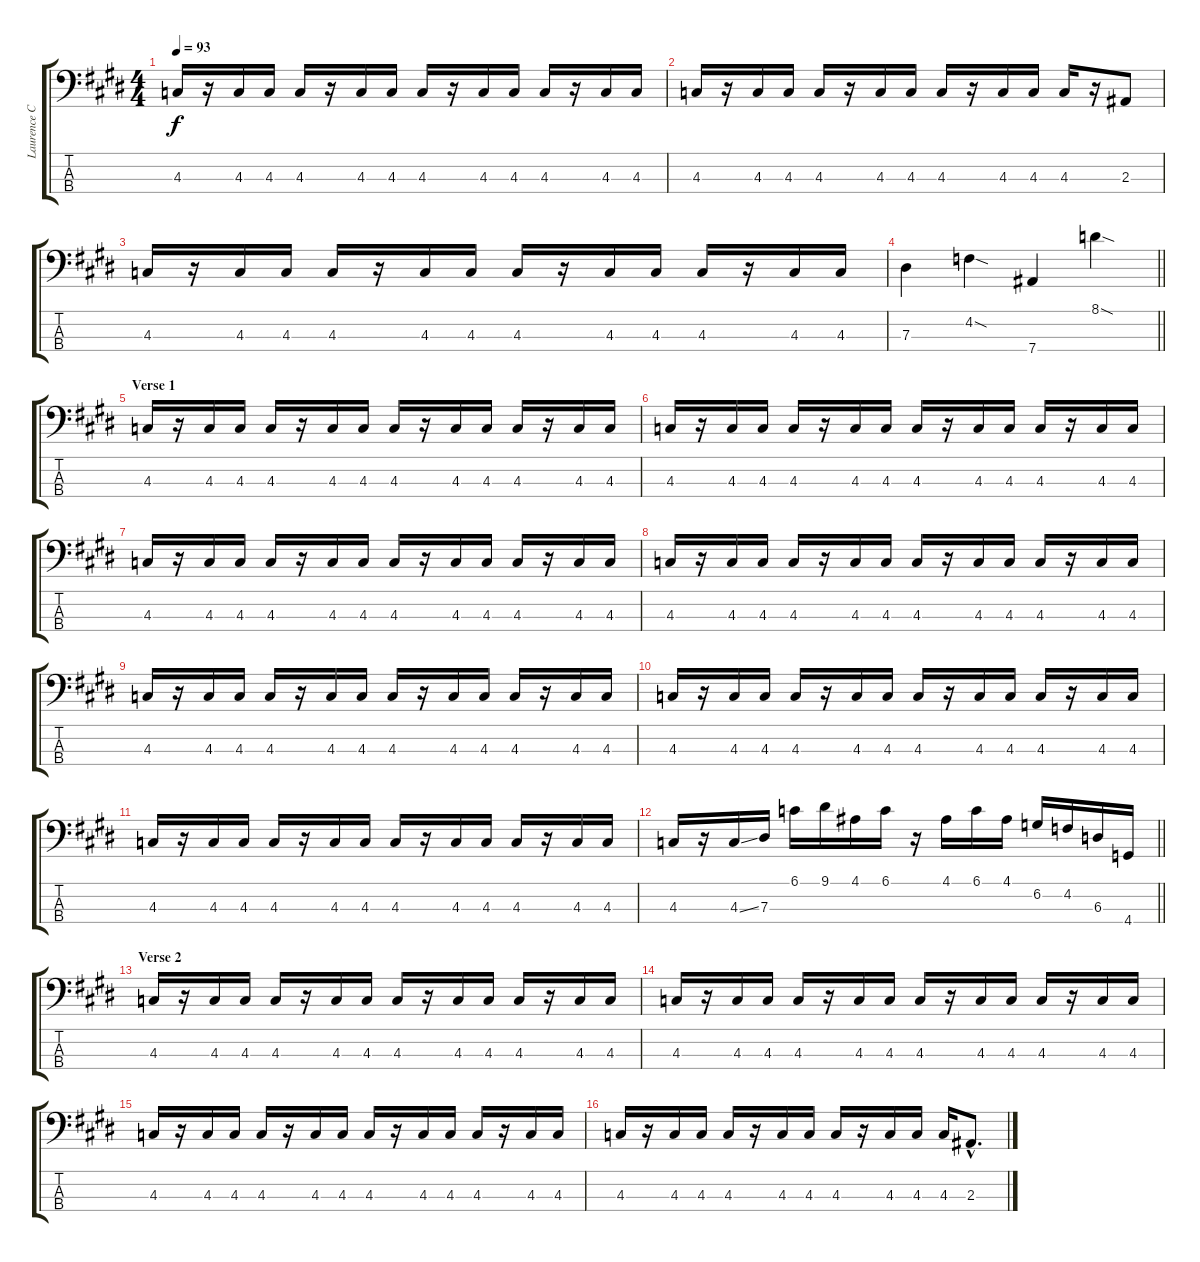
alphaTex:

\track ("Laurence Cottle" "Laurence C") {instrument electricbassfinger}
\staff {score tabs}
\tuning (Gb2 Db2 Ab1 Eb1) {hide}
\ts (4 4)
\tempo 93
\clef f4
\ks c#minor
4.3.16{dy f} r.16 4.3.16 4.3.16 4.3.16 r.16 4.3.16 4.3.16 4.3.16 r.16 4.3.16 4.3.16 4.3.16 r.16 4.3.16 4.3.16 |
4.3.16 r.16 4.3.16 4.3.16 4.3.16 r.16 4.3.16 4.3.16 4.3.16 r.16 4.3.16 4.3.16 4.3.16 r.16 2.3.8 |
4.3.16 r.16 4.3.16 4.3.16 4.3.16 r.16 4.3.16 4.3.16 4.3.16 r.16 4.3.16 4.3.16 4.3.16 r.16 4.3.16 4.3.16 |
\barLineRight lightlight
7.3.4 4.2{sod}.4 7.4.4 8.1{sod}.4 |
\section ("" "Verse 1")
4.3.16 r.16 4.3.16 4.3.16 4.3.16 r.16 4.3.16 4.3.16 4.3.16 r.16 4.3.16 4.3.16 4.3.16 r.16 4.3.16 4.3.16 |
4.3.16 r.16 4.3.16 4.3.16 4.3.16 r.16 4.3.16 4.3.16 4.3.16 r.16 4.3.16 4.3.16 4.3.16 r.16 4.3.16 4.3.16 |
4.3.16 r.16 4.3.16 4.3.16 4.3.16 r.16 4.3.16 4.3.16 4.3.16 r.16 4.3.16 4.3.16 4.3.16 r.16 4.3.16 4.3.16 |
4.3.16 r.16 4.3.16 4.3.16 4.3.16 r.16 4.3.16 4.3.16 4.3.16 r.16 4.3.16 4.3.16 4.3.16 r.16 4.3.16 4.3.16 |
4.3.16 r.16 4.3.16 4.3.16 4.3.16 r.16 4.3.16 4.3.16 4.3.16 r.16 4.3.16 4.3.16 4.3.16 r.16 4.3.16 4.3.16 |
4.3.16 r.16 4.3.16 4.3.16 4.3.16 r.16 4.3.16 4.3.16 4.3.16 r.16 4.3.16 4.3.16 4.3.16 r.16 4.3.16 4.3.16 |
4.3.16 r.16 4.3.16 4.3.16 4.3.16 r.16 4.3.16 4.3.16 4.3.16 r.16 4.3.16 4.3.16 4.3.16 r.16 4.3.16 4.3.16 |
\barLineRight lightlight
4.3.16 r.16 4.3{ss}.16 7.3.16 6.1.16 9.1.16 4.1.16 6.1.16 r.16 4.1.16 6.1.16 4.1.16 6.2.16 4.2.16 6.3.16 4.4.16 |
\section ("" "Verse 2")
4.3.16 r.16 4.3.16 4.3.16 4.3.16 r.16 4.3.16 4.3.16 4.3.16 r.16 4.3.16 4.3.16 4.3.16 r.16 4.3.16 4.3.16 |
4.3.16 r.16 4.3.16 4.3.16 4.3.16 r.16 4.3.16 4.3.16 4.3.16 r.16 4.3.16 4.3.16 4.3.16 r.16 4.3.16 4.3.16 |
4.3.16 r.16 4.3.16 4.3.16 4.3.16 r.16 4.3.16 4.3.16 4.3.16 r.16 4.3.16 4.3.16 4.3.16 r.16 4.3.16 4.3.16 |
4.3.16 r.16 4.3.16 4.3.16 4.3.16 r.16 4.3.16 4.3.16 4.3.16 r.16 4.3.16 4.3.16 4.3.16 2.3{hac}.8{d}
